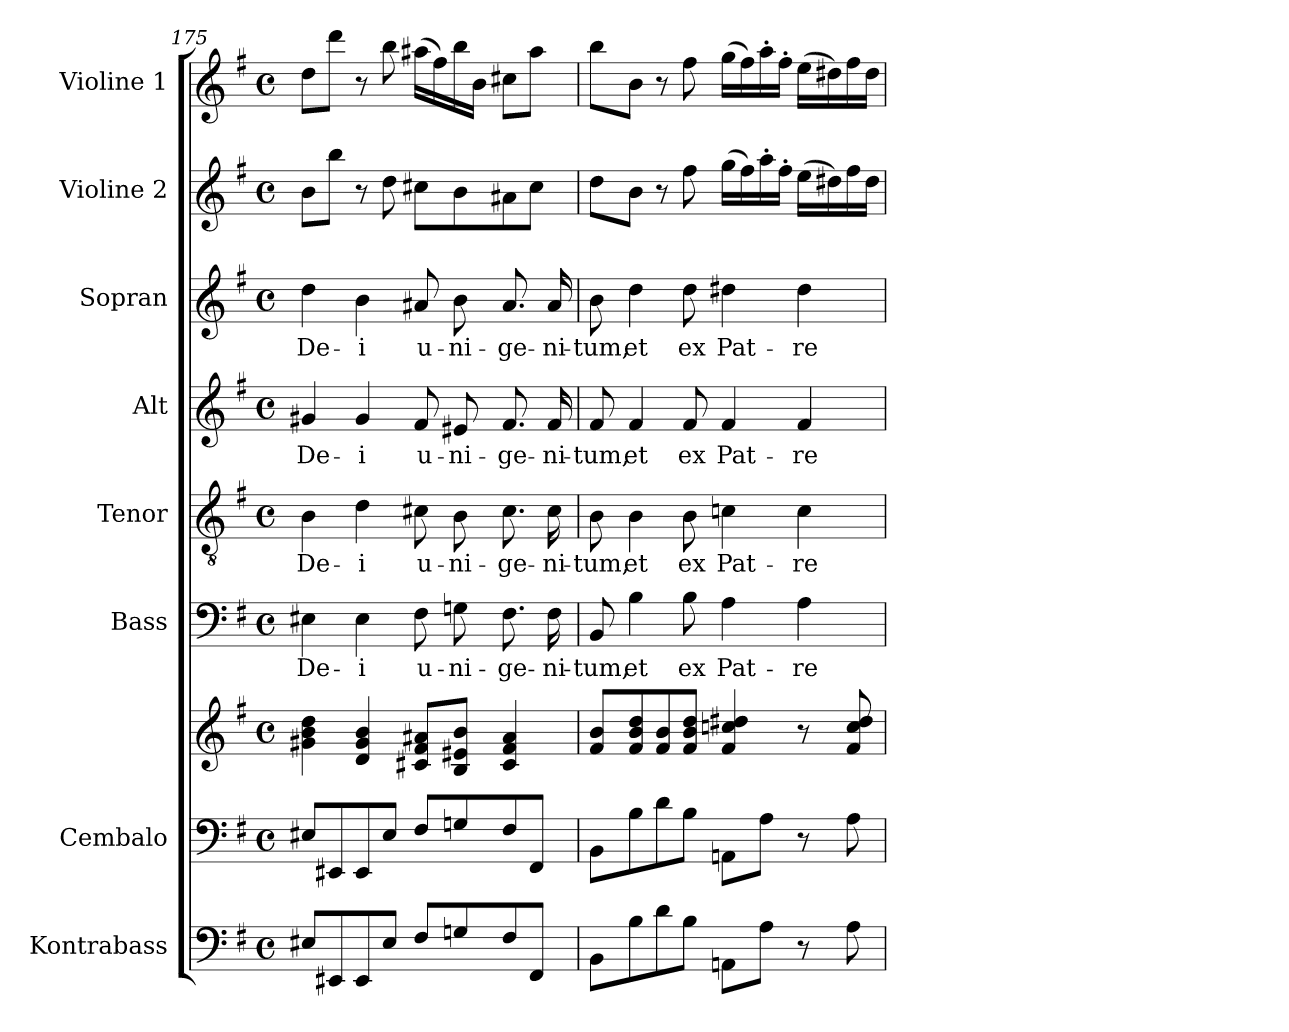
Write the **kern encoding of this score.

**kern	**kern	**kern	**kern	**text	**kern	**text	**kern	**text	**kern	**text	**kern	**kern
*part8	*part7	*part7	*part6	*part6	*part5	*part5	*part4	*part4	*part3	*part3	*part2	*part1
*staff9	*staff8	*staff7	*staff6	*staff6	*staff5	*staff5	*staff4	*staff4	*staff3	*staff3	*staff2	*staff1
*I"Kontrabass	*I"Cembalo	*	*I"Bass	*	*I"Tenor	*	*I"Alt	*	*I"Sopran	*	*I"Violine 2	*I"Violine 1
*I'Kb.	*I'Cemb.	*	*I'B.	*	*I'T.	*	*I'A.	*	*I'S.	*	*I'Vl. 2	*I'Vl. 1
*clefF4	*clefF4	*clefG2	*clefF4	*	*clefGv2	*	*clefG2	*	*clefG2	*	*clefG2	*clefG2
*ITrd7c12	*	*	*	*	*	*	*	*	*	*	*	*
*k[f#]	*k[f#]	*k[f#]	*k[f#]	*	*k[f#]	*	*k[f#]	*	*k[f#]	*	*k[f#]	*k[f#]
*G:	*G:	*G:	*G:	*	*G:	*	*G:	*	*G:	*	*G:	*G:
*M4/4	*M4/4	*M4/4	*M4/4	*	*M4/4	*	*M4/4	*	*M4/4	*	*M4/4	*M4/4
*met(c)	*met(c)	*met(c)	*met(c)	*	*met(c)	*	*met(c)	*	*met(c)	*	*met(c)	*met(c)
=175	=175	=175	=175	=175	=175	=175	=175	=175	=175	=175	=175	=175
!	!	!	!	!LO:LY:b	!	!LO:LY:b	!	!LO:LY:b	!	!LO:LY:b	!	!
8EE#X/L	8E#X/L	4g#X\ 4b\ 4dd\	4E#X\	De-	4B\	De-	4g#X/	De-	4dd\	De-	8b\L	8dd\L
8EEE#X/	8EE#X/	.	.	.	.	.	.	.	.	.	8bb\J	8ddd\J
!	!	!	!	!LO:LY:b	!	!LO:LY:b	!	!LO:LY:b	!	!LO:LY:b	!	!
8EEE#/	8EE#/	4d/ 4g#/ 4b/	4E#\	-i	4d\	-i	4g#/	-i	4b\	-i	8r	8r
8EE#/J	8E#/J	.	.	.	.	.	.	.	.	.	8dd\	8bb\
!	!	!	!	!LO:LY:b	!	!LO:LY:b	!	!LO:LY:b	!	!LO:LY:b	!	!
8FF#/L	8F#/L	8c#X/ 8f#/ 8a#X/L	8F#\	u-	8c#X\	u-	8f#/	u-	8a#X/	u-	8cc#X\L	(>16aa#X\LL
.	.	.	.	.	.	.	.	.	.	.	.	16ff#\)
!	!	!	!	!LO:LY:b	!	!LO:LY:b	!	!LO:LY:b	!	!LO:LY:b	!	!
8GGn/	8Gn/	8B/ 8e#X/ 8b/J	8Gn\	-ni-	8B\	-ni-	8e#X/	-ni-	8b\	-ni-	8b\	16bb\
.	.	.	.	.	.	.	.	.	.	.	.	16b\JJ
!	!	!	!	!LO:LY:b	!	!LO:LY:b	!	!LO:LY:b	!	!LO:LY:b	!	!
8FF#/	8F#/	4c#/ 4f#/ 4a#/	8.F#\	-ge-	8.c#\	-ge-	8.f#/	-ge-	8.a#/	-ge-	8a#X\	8cc#X\L
8FFF#/J	8FF#/J	.	.	.	.	.	.	.	.	.	8cc#\J	8aa#\J
!	!	!	!	!LO:LY:b	!	!LO:LY:b	!	!LO:LY:b	!	!LO:LY:b	!	!
.	.	.	16F#\	-ni-	16c#\	-ni-	16f#/	-ni-	16a#/	-ni-	.	.
!!LO:PB:g=z
=176	=176	=176	=176	=176	=176	=176	=176	=176	=176	=176	=176	=176
!	!	!	!	!LO:LY:b	!	!LO:LY:b	!	!LO:LY:b	!	!LO:LY:b	!	!
8BBB\L	8BB\L	8f#/ 8b/L	8BB/	-tum,	8B\	-tum,	8f#/	-tum,	8b\	-tum,	8dd\L	8bb\L
!	!	!	!	!LO:LY:b	!	!LO:LY:b	!	!LO:LY:b	!	!LO:LY:b	!	!
8BB\	8B\	8f#/ 8b/ 8dd/	4B\	et	4B\	et	4f#/	et	4dd\	et	8b\J	8b\J
8D\	8d\	8f#/ 8b/	.	.	.	.	.	.	.	.	8r	8r
!	!	!	!	!LO:LY:b	!	!LO:LY:b	!	!LO:LY:b	!	!LO:LY:b	!	!
8BB\J	8B\J	8f#/ 8b/ 8dd/J	8B\	ex	8B\	ex	8f#/	ex	8dd\	ex	8ff#\	8ff#\
!	!	!	!	!LO:LY:b	!	!LO:LY:b	!	!LO:LY:b	!	!LO:LY:b	!	!
8AAAn\L	8AAn\L	4f#/ 4ccn/ 4dd#X/	4A\	Pat-	4cn\	Pat-	4f#/	Pat-	4dd#X\	Pat-	(>16gg\LL	(>16gg\LL
.	.	.	.	.	.	.	.	.	.	.	16ff#\)	16ff#\)
8AA\J	8A\J	.	.	.	.	.	.	.	.	.	16aa'>\	16aa'>\
.	.	.	.	.	.	.	.	.	.	.	16ff#'>\JJ	16ff#'>\JJ
!	!	!	!	!LO:LY:b	!	!LO:LY:b	!	!LO:LY:b	!	!LO:LY:b	!	!
8r	8r	8r	4A\	-re	4c\	-re	4f#/	-re	4dd#\	-re	(>16ee\LL	(>16ee\LL
.	.	.	.	.	.	.	.	.	.	.	16dd#X\)	16dd#X\)
8AA\	8A\	8f#/ 8cc/ 8dd#/	.	.	.	.	.	.	.	.	16ff#\	16ff#\
.	.	.	.	.	.	.	.	.	.	.	16dd#\JJ	16dd#\JJ
=	=	=	=	=	=	=	=	=	=	=	=	=
*-	*-	*-	*-	*-	*-	*-	*-	*-	*-	*-	*-	*-
